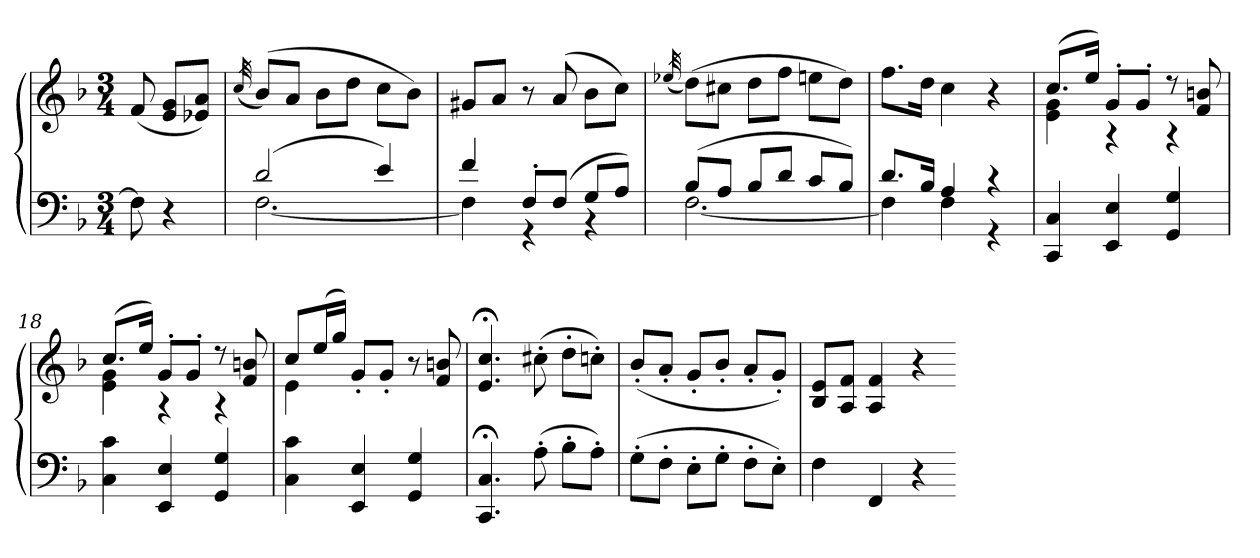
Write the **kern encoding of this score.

**kern	**kern
*part1	*part1
*staff2	*staff1
*clefF4	*clefG2
*k[b-]	*k[b-]
*F:	*F:
*M3/4	*M3/4
=	=
8F]	(8f
4r	8e 8gL
.	8e-X 8aJ)
=13	=13
.	(32qcc
*^	*
(2d	[2.F	(8b-L)
.	.	8aJ
.	.	8b-L
.	.	8ddJ
4e)	.	8ccL
.	.	8b-J)
=14	=14	=14
4f	4F]	8g#XL
.	.	8aJ
8F'L	4r	8r
(8FJ	.	(8a
8GL	4r	8b-L
8AJ)	.	8ccJ)
=15	=15	=15
.	.	(32qee-X
(8B-L	[2.F	(8ddL)
8AJ	.	8cc#XJ
8B-L	.	8ddL
8dJ	.	8ffJ
8cL	.	8eenL
8B-J)	.	8ddJ)
=16	=16	=16
8.dL	4F]	8.ffL
16B-Jk	.	16ddJk
4A	4F	4cc
4r	4r	4r
*v	*v	*
=17	=17
*	*^
4CC 4C	(8.ccL	4e 4g
.	16eeJk)	.
4EE 4E	8g'L	4r
.	8g'J	.
4GG 4G	8r	4r
.	8f 8bn	.
=18	=18	=18
4C 4c	(8.ccL	4e 4g
.	16eeJk)	.
4EE 4E	8g'L	4r
.	8g'J	.
4GG 4G	8r	4r
.	8f 8bn	.
=19	=19	=19
4C 4c	8ccL	4e
.	(16eeL	.
.	16ggJJ)	.
4EE 4E	8g'L	2ryy
.	8g'J	.
4GG 4G	8r	.
.	8f 8bn	.
*	*v	*v
=20	=20
4.CC;< 4.C;<	4.e;< 4.cc;<
(8A'	(8cc#X'
8B-'L	8dd'L
8A'J)	8ccn'J)
=21	=21
(8G'L	(8b-'L
8F'J	8a'J
8E'L	8g'L
8G'J	8b-'J
8F'L	8a'L
8E'J)	8g'J)
=22	=22
4F	8B- 8eL
.	8A 8fJ
4FF	4A 4f
4r	4r
=-	=-
*-	*-
